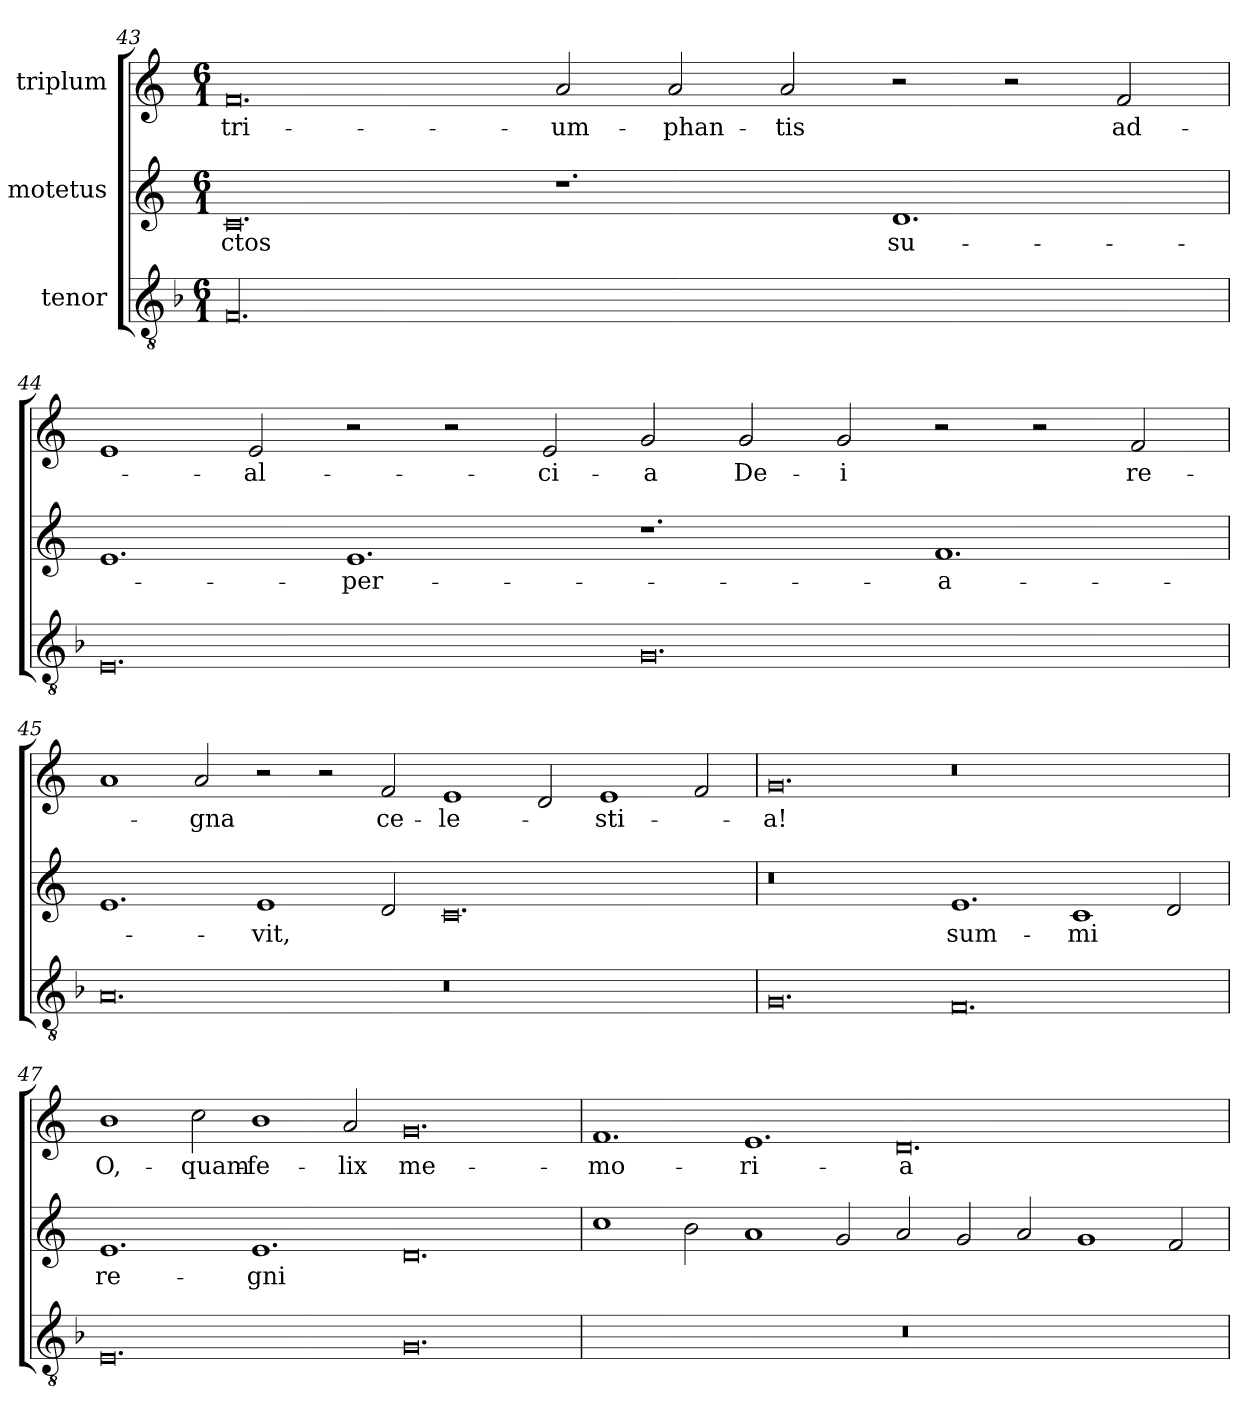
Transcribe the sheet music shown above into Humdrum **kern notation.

**kern	**kern	**text	**kern	**text
*part3	*part2	*part2	*part1	*part1
*staff3	*staff2	*staff2	*staff1	*staff1
*I"tenor	*I"motetus	*	*I"triplum	*
*clefGv2	*clefG2	*	*clefG2	*
*k[b-]	*k[]	*	*k[]	*
*F:	*C:	*	*C:	*
*M6/1	*M6/1	*	*M6/1	*
=43	=43	=43	=43	=43
00.F/	0.c/	-ctos	0.f/	tri-
.	1.r	.	2a/	-um-
.	.	.	2a/	-phan-
.	.	.	2a/	-tis
.	1.d/	su-	2r	.
.	.	.	2r	.
.	.	.	2f/	ad-
=44	=44	=44	=44	=44
0.E/	1.e/	.	1e/	.
.	.	.	2e/	al-
.	1.e/	-per-	2r	.
.	.	.	2r	.
.	.	.	2e/	-ci-
0.G/	1.r	.	2g/	-a
.	.	.	2g/	De-
.	.	.	2g/	-i
.	1.f/	-a-	2r	.
.	.	.	2r	.
.	.	.	2f/	re-
=45	=45	=45	=45	=45
0.A/	1.e/	.	1a/	.
.	.	.	2a/	-gna
.	1e/	-vit,	2r	.
.	.	.	2r	.
.	2d/	.	2f/	ce-
0.r	0.c/	.	1e/	-le-
.	.	.	2d/	.
.	.	.	1e/	-sti-
.	.	.	2f/	.
=46	=46	=46	=46	=46
0.G/	0.r	.	0.g/	-a!
0.F/	1.e/	sum-	0.r	.
.	1c/	-mi	.	.
.	2d/	.	.	.
!!LO:PB:g=z
=47	=47	=47	=47	=47
0.E/	1.e/	re-	1b\	O,-
.	.	.	2cc\	quam-
.	1.e/	-gni	1b\	fe-
.	.	.	2a/	-lix
0.G/	0.d/	.	0.g/	me-
=48	=48	=48	=48	=48
00.r	1cc\	.	1.f/	-mo-
.	2b\	.	.	.
.	1a/	.	1.e/	-ri-
.	2g/	.	.	.
.	2a/	.	0.d/	-a
.	2g/	.	.	.
.	2a/	.	.	.
.	1g/	.	.	.
.	2f/	.	.	.
=	=	=	=	=
*-	*-	*-	*-	*-
